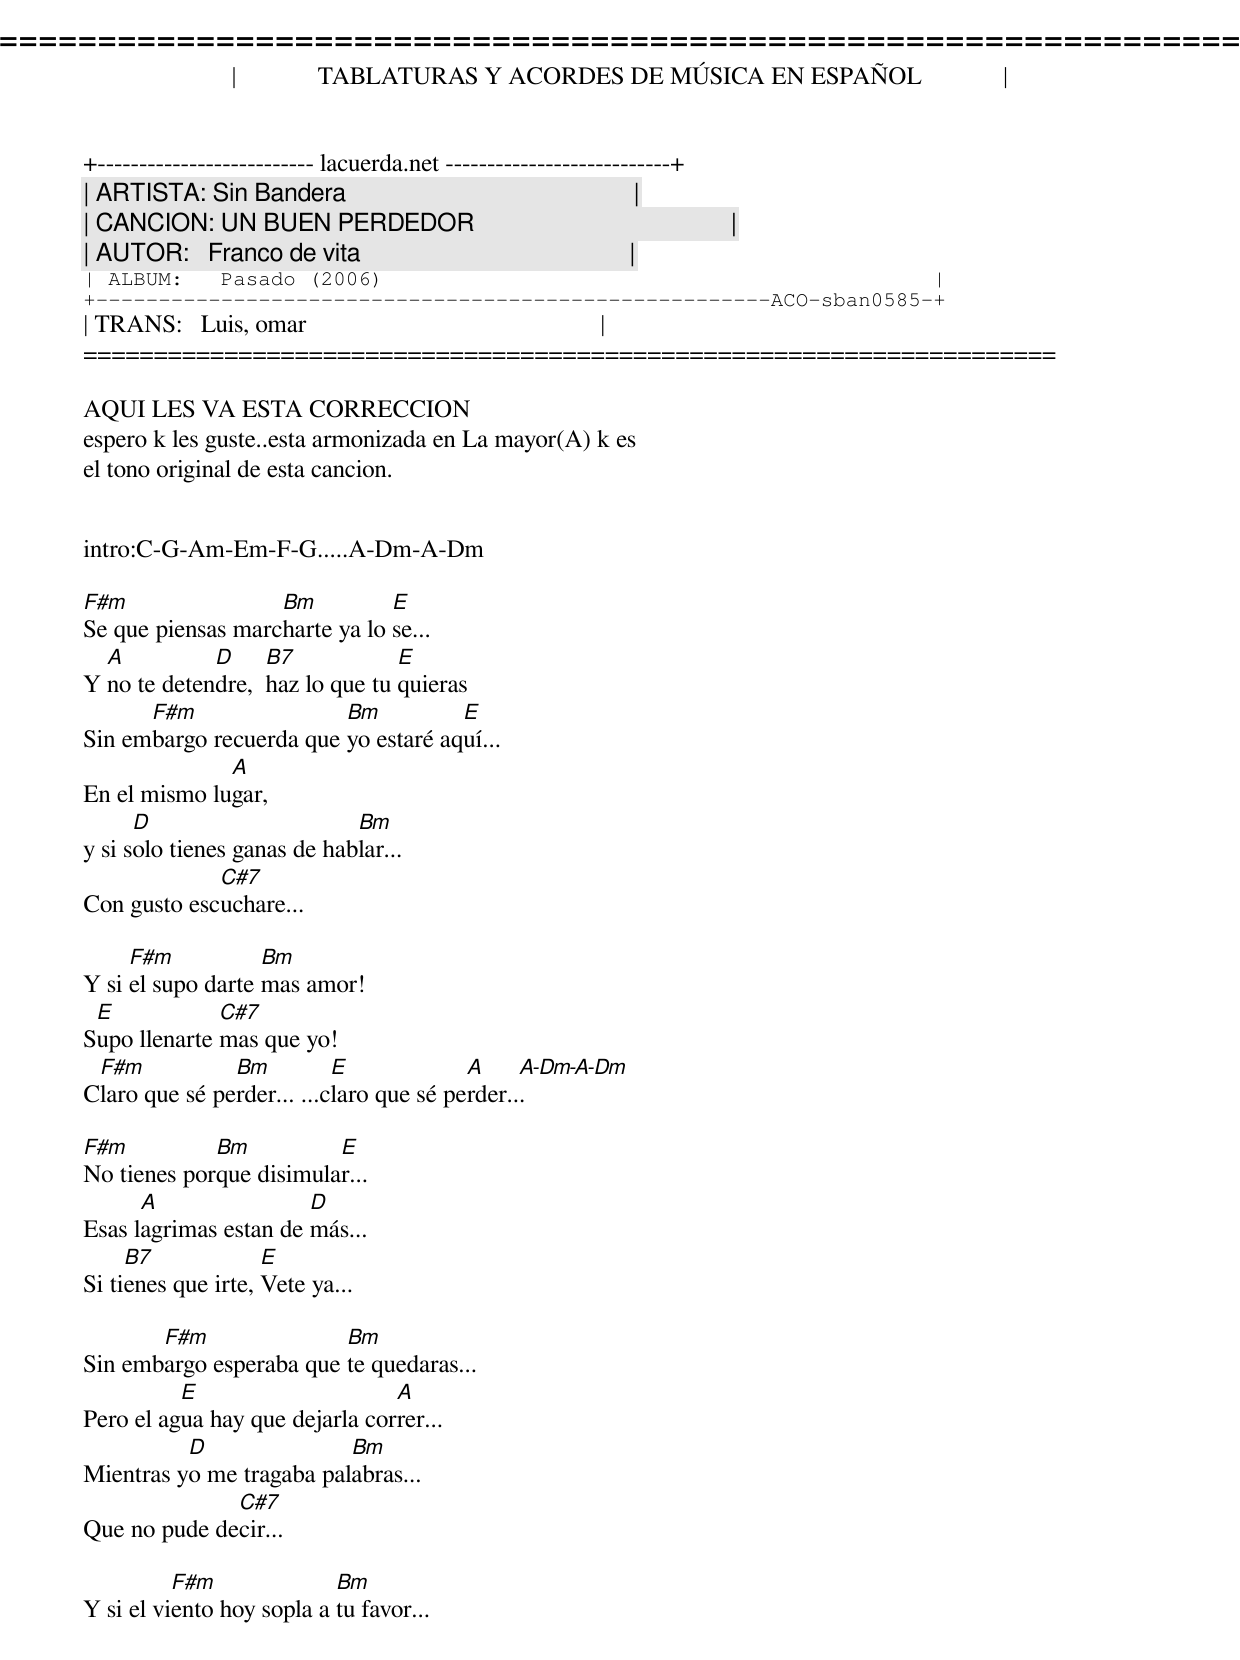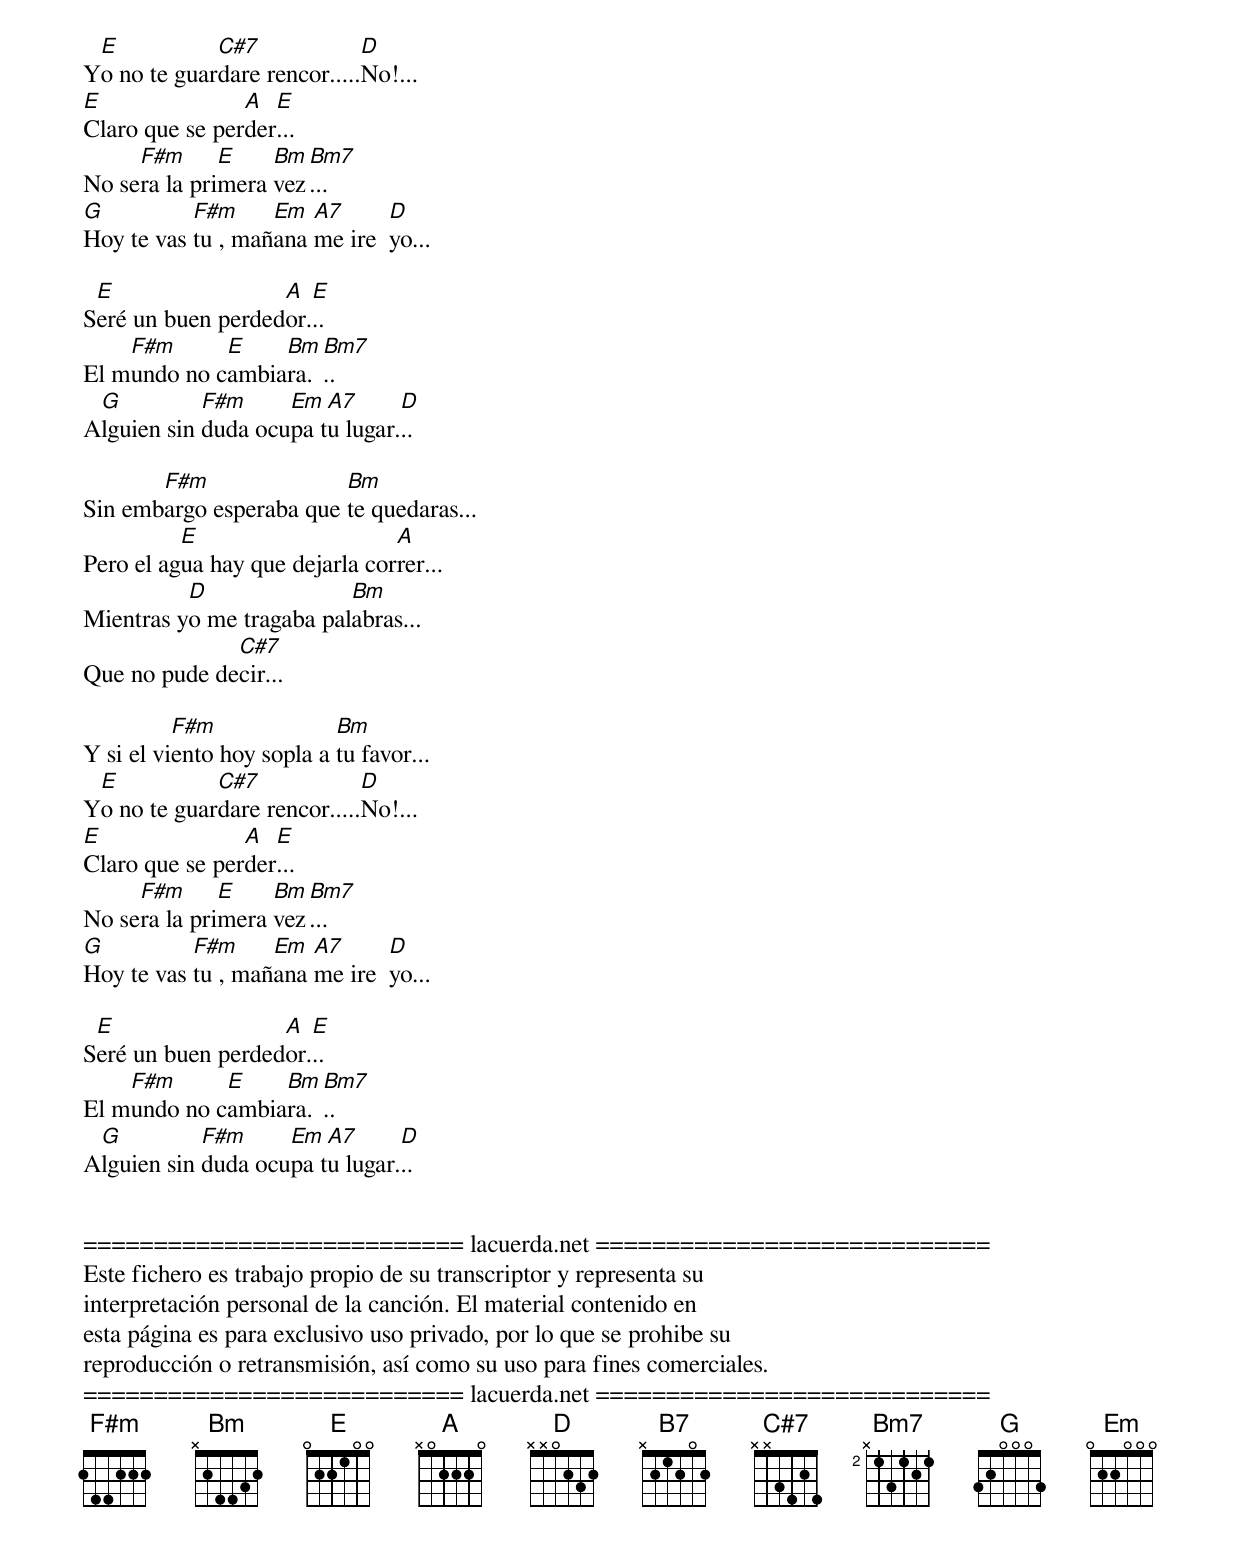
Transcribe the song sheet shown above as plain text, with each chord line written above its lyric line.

=====================================================================
|             TABLATURAS Y ACORDES DE MÚSICA EN ESPAÑOL             |
+-------------------------- lacuerda.net ---------------------------+
| ARTISTA: Sin Bandera                                              |
| CANCION: UN BUEN PERDEDOR                                         |
| AUTOR:   Franco de vita                                           |
| ALBUM:   Pasado (2006)                                            |
+------------------------------------------------------ACO-sban0585-+
| TRANS:   Luis, omar                                               |
=====================================================================

AQUI LES VA ESTA CORRECCION
espero k les guste..esta armonizada en La mayor(A) k es
el tono original de esta cancion.


intro:C-G-Am-Em-F-G.....A-Dm-A-Dm

F#m                Bm          E
Se que piensas marcharte ya lo se...
  A          D     B7            E
Y no te detendre,  haz lo que tu quieras
      F#m                Bm          E
Sin embargo recuerda que yo estaré aquí...
              A
En el mismo lugar,
      D                      Bm
y si solo tienes ganas de hablar...
             C#7
Con gusto escuchare...

     F#m           Bm
Y si el supo darte mas amor!
 E            C#7
Supo llenarte mas que yo!
 F#m           Bm          E             A     A-Dm-A-Dm
Claro que sé perder... ...claro que sé perder...

F#m          Bm          E
No tienes porque disimular...
      A                D
Esas lagrimas estan de más...
     B7             E
Si tienes que irte, Vete ya...

       F#m               Bm
Sin embargo esperaba que te quedaras...
          E                     A
Pero el agua hay que dejarla correr...
          D               Bm
Mientras yo me tragaba palabras...
              C#7
Que no pude decir...

          F#m              Bm
Y si el viento hoy sopla a tu favor...
 E           C#7             D
Yo no te guardare rencor.....No!...
E               A  E
Claro que se perder...
     F#m      E    Bm Bm7
No sera la primera vez...
G          F#m     Em  A7      D
Hoy te vas tu , mañana me ire  yo...

 E                 A  E
Seré un buen perdedor...
    F#m      E    Bm Bm7
El mundo no cambiara...
 G          F#m     Em  A7      D
Alguien sin duda ocupa tu lugar...

       F#m               Bm
Sin embargo esperaba que te quedaras...
          E                     A
Pero el agua hay que dejarla correr...
          D               Bm
Mientras yo me tragaba palabras...
              C#7
Que no pude decir...

          F#m              Bm
Y si el viento hoy sopla a tu favor...
 E           C#7             D
Yo no te guardare rencor.....No!...
E               A  E
Claro que se perder...
     F#m      E    Bm Bm7
No sera la primera vez...
G          F#m     Em  A7      D
Hoy te vas tu , mañana me ire  yo...

 E                 A  E
Seré un buen perdedor...
    F#m      E    Bm Bm7
El mundo no cambiara...
 G          F#m     Em  A7      D
Alguien sin duda ocupa tu lugar...


=========================== lacuerda.net ============================
Este fichero es trabajo propio de su transcriptor y representa su
interpretación personal de la canción. El material contenido en
esta página es para exclusivo uso privado, por lo que se prohibe su
reproducción o retransmisión, así como su uso para fines comerciales.
=========================== lacuerda.net ============================
